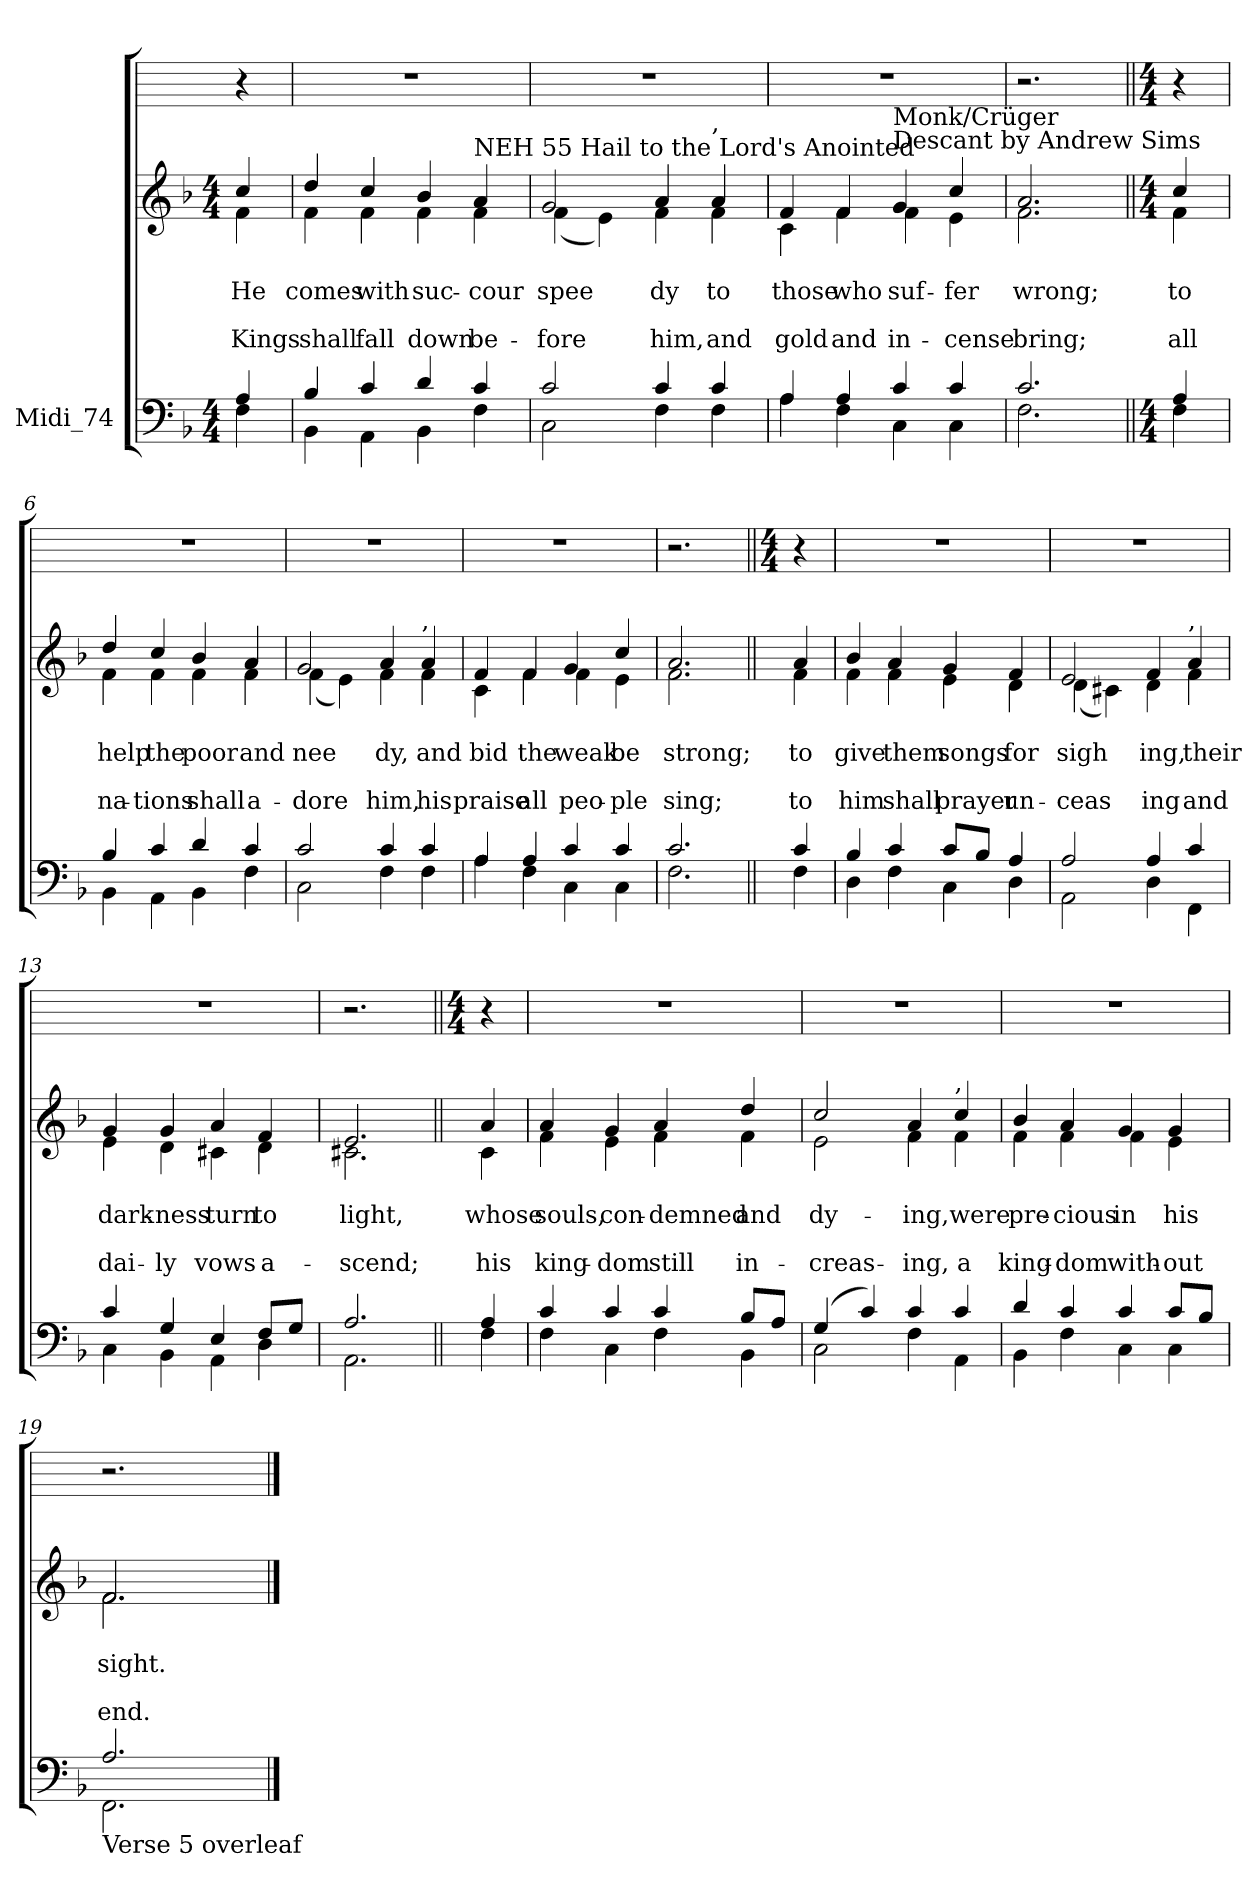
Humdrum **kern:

**kern	**kern	**text	**text	**text	**text	**kern
*part3	*part2	*part2	*part2	*part2	*part2	*part1
*staff3	*staff2	*staff2	*staff2	*staff2	*staff2	*staff1
*I"Midi_74	*	*	*	*	*	*
*clefF4	*clefG2	*	*	*	*	*
*k[b-]	*k[b-]	*	*	*	*	*
*F:	*F:	*	*	*	*	*
*M4/4	*M4/4	*	*	*	*	*
=	=	=	=	=	=	=
*^	*	*	*	*	*	*
!	!	!	!LO:LY:b	!	!LO:LY:b	!	!
*	*	*^	*	*	*	*	*
!	!	!	!	!	!LO:LY:b	!	!LO:LY:b	!
4A/	4F\	4cc/	4f\	.	He	.	Kings	4r
=1	=1	=1	=1	=1	=1	=1	=1	=1
!	!	!	!	!LO:LY:b	!	!LO:LY:b	!	!
!	!	!	!	!	!LO:LY:b	!	!LO:LY:b	!
4B-/	4BB-\	4dd/	4f\	.	comes	.	shall	1r
!	!	!	!	!LO:LY:b	!	!LO:LY:b	!	!
!	!	!	!	!	!LO:LY:b	!	!LO:LY:b	!
4c/	4AA\	4cc/	4f\	.	with	.	fall	.
!	!	!	!	!LO:LY:b	!	!LO:LY:b	!	!
!	!	!	!	!	!LO:LY:b	!	!LO:LY:b	!
4d/	4BB-\	4b-/	4f\	.	suc-	.	-down	.
!	!	!LO:TX:a:t=NEH 55 Hail to the Lord's Anointed	!	!	!	!	!	!
!	!	!	!	!LO:LY:b	!	!LO:LY:b	!	!
!	!	!	!	!	!LO:LY:b	!	!LO:LY:b	!
4c/	4F\	4a/	4f\	.	cour	.	be-	.
=2	=2	=2	=2	=2	=2	=2	=2	=2
!	!	!	!	!LO:LY:b	!	!LO:LY:b	!	!
!	!	!	!	!	!LO:LY:b	!	!LO:LY:b	!
2c/	2C\	2g/	(<4f\	.	-spee	.	fore	1r
.	.	.	4e\)	.	.	.	.	.
!	!	!	!	!LO:LY:b	!	!LO:LY:b	!	!
!	!	!	!	!	!LO:LY:b	!	!LO:LY:b	!
4c/	4F\	4a/	4f\	.	dy	.	him,	.
!	!	!LO:TX:a:t=,	!	!	!	!	!	!
!	!	!	!	!LO:LY:b	!	!LO:LY:b	!	!
!	!	!	!	!	!LO:LY:b	!	!LO:LY:b	!
4c/	4F\	4a/	4f\	.	to	.	and	.
=3	=3	=3	=3	=3	=3	=3	=3	=3
!	!	!	!	!LO:LY:b	!	!LO:LY:b	!	!
!	!	!	!	!	!LO:LY:b	!	!LO:LY:b	!
4A/	4A\	4f/	4c\	.	those	.	gold	1r
!	!	!	!	!LO:LY:b	!	!LO:LY:b	!	!
!	!	!	!	!	!LO:LY:b	!	!LO:LY:b	!
4A/	4F\	4f/	4f\	.	who	.	and	.
!	!	!LO:TX:a:t=Monk/Crüger\nDescant by Andrew Sims	!	!	!	!	!	!
!	!	!	!	!LO:LY:b	!	!LO:LY:b	!	!
!	!	!	!	!	!LO:LY:b	!	!LO:LY:b	!
4c/	4C\	4g/	4f\	.	suf-	.	-in-	.
!	!	!	!	!LO:LY:b	!	!LO:LY:b	!	!
!	!	!	!	!	!LO:LY:b	!	!LO:LY:b	!
4c/	4C\	4cc/	4e\	.	-fer	.	cense	.
=4	=4	=4	=4	=4	=4	=4	=4	=4
!	!	!	!	!LO:LY:b	!	!LO:LY:b	!	!
!	!	!	!	!	!LO:LY:b	!	!LO:LY:b	!
2.c/	2.F\	2.a/	2.f\	.	wrong;	.	bring;	2.r
!!LO:LB:g=z
=5||	=5||	=5||	=5||	=5||	=5||	=5||	=5||	=5||
*M4/4	*	*M4/4	*	*	*	*	*	*M4/4
!	!	!	!	!LO:LY:b	!	!LO:LY:b	!	!
!	!	!	!	!	!LO:LY:b	!	!LO:LY:b	!
4A/	4F\	4cc/	4f\	.	to	.	all	4r
=6	=6	=6	=6	=6	=6	=6	=6	=6
!	!	!	!	!LO:LY:b	!	!LO:LY:b	!	!
!	!	!	!	!	!LO:LY:b	!	!LO:LY:b	!
4B-/	4BB-\	4dd/	4f\	.	help	.	na-	1r
!	!	!	!	!LO:LY:b	!	!LO:LY:b	!	!
!	!	!	!	!	!LO:LY:b	!	!LO:LY:b	!
4c/	4AA\	4cc/	4f\	.	-the	.	tions	.
!	!	!	!	!LO:LY:b	!	!LO:LY:b	!	!
!	!	!	!	!	!LO:LY:b	!	!LO:LY:b	!
4d/	4BB-\	4b-/	4f\	.	poor	.	shall	.
!	!	!	!	!LO:LY:b	!	!LO:LY:b	!	!
!	!	!	!	!	!LO:LY:b	!	!LO:LY:b	!
4c/	4F\	4a/	4f\	.	and	.	a-	.
=7	=7	=7	=7	=7	=7	=7	=7	=7
!	!	!	!	!LO:LY:b	!	!LO:LY:b	!	!
!	!	!	!	!	!LO:LY:b	!	!LO:LY:b	!
2c/	2C\	2g/	(<4f\	.	nee	.	dore	1r
.	.	.	4e\)	.	.	.	.	.
!	!	!	!	!LO:LY:b	!	!LO:LY:b	!	!
!	!	!	!	!	!LO:LY:b	!	!LO:LY:b	!
4c/	4F\	4a/	4f\	.	dy,	.	him,	.
!	!	!LO:TX:a:t=,	!	!	!	!	!	!
!	!	!	!	!LO:LY:b	!	!LO:LY:b	!	!
!	!	!	!	!	!LO:LY:b	!	!LO:LY:b	!
4c/	4F\	4a/	4f\	.	and	.	his	.
=8	=8	=8	=8	=8	=8	=8	=8	=8
!	!	!	!	!LO:LY:b	!	!LO:LY:b	!	!
!	!	!	!	!	!LO:LY:b	!	!LO:LY:b	!
4A/	4A\	4f/	4c\	.	bid	.	praise	1r
!	!	!	!	!LO:LY:b	!	!LO:LY:b	!	!
!	!	!	!	!	!LO:LY:b	!	!LO:LY:b	!
4A/	4F\	4f/	4f\	.	the	.	all	.
!	!	!	!	!LO:LY:b	!	!LO:LY:b	!	!
!	!	!	!	!	!LO:LY:b	!	!LO:LY:b	!
4c/	4C\	4g/	4f\	.	weak	.	peo-	.
!	!	!	!	!LO:LY:b	!	!LO:LY:b	!	!
!	!	!	!	!	!LO:LY:b	!	!LO:LY:b	!
4c/	4C\	4cc/	4e\	.	-be	.	ple	.
=9	=9	=9	=9	=9	=9	=9	=9	=9
!	!	!	!	!LO:LY:b	!	!LO:LY:b	!	!
!	!	!	!	!	!LO:LY:b	!	!LO:LY:b	!
2.c/	2.F\	2.a/	2.f\	.	strong;	.	sing;	2.r
!!LO:LB:g=z
=10||	=10||	=10||	=10||	=10||	=10||	=10||	=10||	=10||
*	*	*	*	*	*	*	*	*M4/4
!	!	!	!	!LO:LY:b	!	!LO:LY:b	!	!
!	!	!	!	!	!LO:LY:b	!	!LO:LY:b	!
4c/	4F\	4a/	4f\	.	-to	.	to	4r
=11	=11	=11	=11	=11	=11	=11	=11	=11
!	!	!	!	!LO:LY:b	!	!LO:LY:b	!	!
!	!	!	!	!	!LO:LY:b	!	!LO:LY:b	!
4B-/	4D\	4b-/	4f\	.	give	.	him	1r
!	!	!	!	!LO:LY:b	!	!LO:LY:b	!	!
!	!	!	!	!	!LO:LY:b	!	!LO:LY:b	!
4c/	4F\	4a/	4f\	.	them	.	shall	.
!	!	!	!	!LO:LY:b	!	!LO:LY:b	!	!
!	!	!	!	!	!LO:LY:b	!	!LO:LY:b	!
8c/L	4C\	4g/	4e\	.	songs	.	prayer	.
8B-/J	.	.	.	.	.	.	.	.
!	!	!	!	!LO:LY:b	!	!LO:LY:b	!	!
!	!	!	!	!	!LO:LY:b	!	!LO:LY:b	!
4A/	4D\	4f/	4d\	.	for	.	un-	.
=12	=12	=12	=12	=12	=12	=12	=12	=12
!	!	!	!	!LO:LY:b	!	!LO:LY:b	!	!
!	!	!	!	!	!LO:LY:b	!	!LO:LY:b	!
2A/	2AA\	2e/	(<4d\	.	sigh	.	ceas	1r
.	.	.	4c#X\)	.	.	.	.	.
!	!	!	!	!LO:LY:b	!	!LO:LY:b	!	!
!	!	!	!	!	!LO:LY:b	!	!LO:LY:b	!
4A/	4D\	4f/	4d\	.	ing,	.	ing	.
!	!	!LO:TX:a:t=,	!	!	!	!	!	!
!	!	!	!	!LO:LY:b	!	!LO:LY:b	!	!
!	!	!	!	!	!LO:LY:b	!	!LO:LY:b	!
4c/	4FF\	4a/	4f\	.	their	.	and	.
=13	=13	=13	=13	=13	=13	=13	=13	=13
!	!	!	!	!LO:LY:b	!	!LO:LY:b	!	!
!	!	!	!	!	!LO:LY:b	!	!LO:LY:b	!
4c/	4C\	4g/	4e\	.	dark-	.	-dai-	1r
!	!	!	!	!LO:LY:b	!	!LO:LY:b	!	!
!	!	!	!	!	!LO:LY:b	!	!LO:LY:b	!
4G/	4BB-\	4g/	4d\	.	-ness	.	ly	.
!	!	!	!	!LO:LY:b	!	!LO:LY:b	!	!
!	!	!	!	!	!LO:LY:b	!	!LO:LY:b	!
4E/	4AA\	4a/	4c#X\	.	turn	.	vows	.
!	!	!	!	!LO:LY:b	!	!LO:LY:b	!	!
!	!	!	!	!	!LO:LY:b	!	!LO:LY:b	!
8F/L	4D\	4f/	4d\	.	to	.	a-	.
8G/J	.	.	.	.	.	.	.	.
=14	=14	=14	=14	=14	=14	=14	=14	=14
!	!	!	!	!LO:LY:b	!	!LO:LY:b	!	!
!	!	!	!	!	!LO:LY:b	!	!LO:LY:b	!
2.A/	2.AA\	2.e/	2.c#X\	.	light,	.	scend;	2.r
!!LO:LB:g=z
=15||	=15||	=15||	=15||	=15||	=15||	=15||	=15||	=15||
*	*	*	*	*	*	*	*	*M4/4
!	!	!	!	!LO:LY:b	!	!LO:LY:b	!	!
!	!	!	!	!	!LO:LY:b	!	!LO:LY:b	!
4A/	4F\	4a/	4c\	.	whose	.	his	4r
=16	=16	=16	=16	=16	=16	=16	=16	=16
!	!	!	!	!LO:LY:b	!	!LO:LY:b	!	!
!	!	!	!	!	!LO:LY:b	!	!LO:LY:b	!
4c/	4F\	4a/	4f\	.	souls,	.	king-	1r
!	!	!	!	!LO:LY:b	!	!LO:LY:b	!	!
!	!	!	!	!	!LO:LY:b	!	!LO:LY:b	!
4c/	4C\	4g/	4e\	.	-con-	.	-dom	.
!	!	!	!	!LO:LY:b	!	!LO:LY:b	!	!
!	!	!	!	!	!LO:LY:b	!	!LO:LY:b	!
4c/	4F\	4a/	4f\	.	demned	.	still	.
!	!	!	!	!LO:LY:b	!	!LO:LY:b	!	!
!	!	!	!	!	!LO:LY:b	!	!LO:LY:b	!
8B-/L	4BB-\	4dd/	4f\	.	and	.	in-	.
8A/J	.	.	.	.	.	.	.	.
=17	=17	=17	=17	=17	=17	=17	=17	=17
!	!	!	!	!LO:LY:b	!	!LO:LY:b	!	!
!	!	!	!	!	!LO:LY:b	!	!LO:LY:b	!
(>4G/	2C\	2cc/	2e\	.	dy-	.	-creas-	1r
4c/)	.	.	.	.	.	.	.	.
!	!	!	!	!LO:LY:b	!	!LO:LY:b	!	!
!	!	!	!	!	!LO:LY:b	!	!LO:LY:b	!
4c/	4F\	4a/	4f\	.	-ing,	.	ing,	.
!	!	!LO:TX:a:t=,	!	!	!	!	!	!
!	!	!	!	!LO:LY:b	!	!LO:LY:b	!	!
!	!	!	!	!	!LO:LY:b	!	!LO:LY:b	!
4c/	4AA\	4cc/	4f\	.	were	.	a	.
=18	=18	=18	=18	=18	=18	=18	=18	=18
!	!	!	!	!LO:LY:b	!	!LO:LY:b	!	!
!	!	!	!	!	!LO:LY:b	!	!LO:LY:b	!
4d/	4BB-\	4b-/	4f\	.	pre-	.	-king-	1r
!	!	!	!	!LO:LY:b	!	!LO:LY:b	!	!
!	!	!	!	!	!LO:LY:b	!	!LO:LY:b	!
4c/	4F\	4a/	4f\	.	-cious	.	dom	.
!	!	!	!	!LO:LY:b	!	!LO:LY:b	!	!
!	!	!	!	!	!LO:LY:b	!	!LO:LY:b	!
4c/	4C\	4g/	4f\	.	in	.	with-	.
!	!	!	!	!LO:LY:b	!	!LO:LY:b	!	!
!	!	!	!	!	!LO:LY:b	!	!LO:LY:b	!
8c/L	4C\	4g/	4e\	.	-his	.	out	.
8B-/J	.	.	.	.	.	.	.	.
=19	=19	=19	=19	=19	=19	=19	=19	=19
!LO:TX:b:t=Verse 5 overleaf	!	!	!	!	!	!	!	!
!	!	!	!	!LO:LY:b	!	!LO:LY:b	!	!
!	!	!	!	!	!LO:LY:b	!	!LO:LY:b	!
2.A/	2.FF\	2.f/	2.f\	.	sight.	.	end.	2.r
*v	*v	*	*	*	*	*	*	*
*	*v	*v	*	*	*	*	*
==	==	==	==	==	==	==
*-	*-	*-	*-	*-	*-	*-
